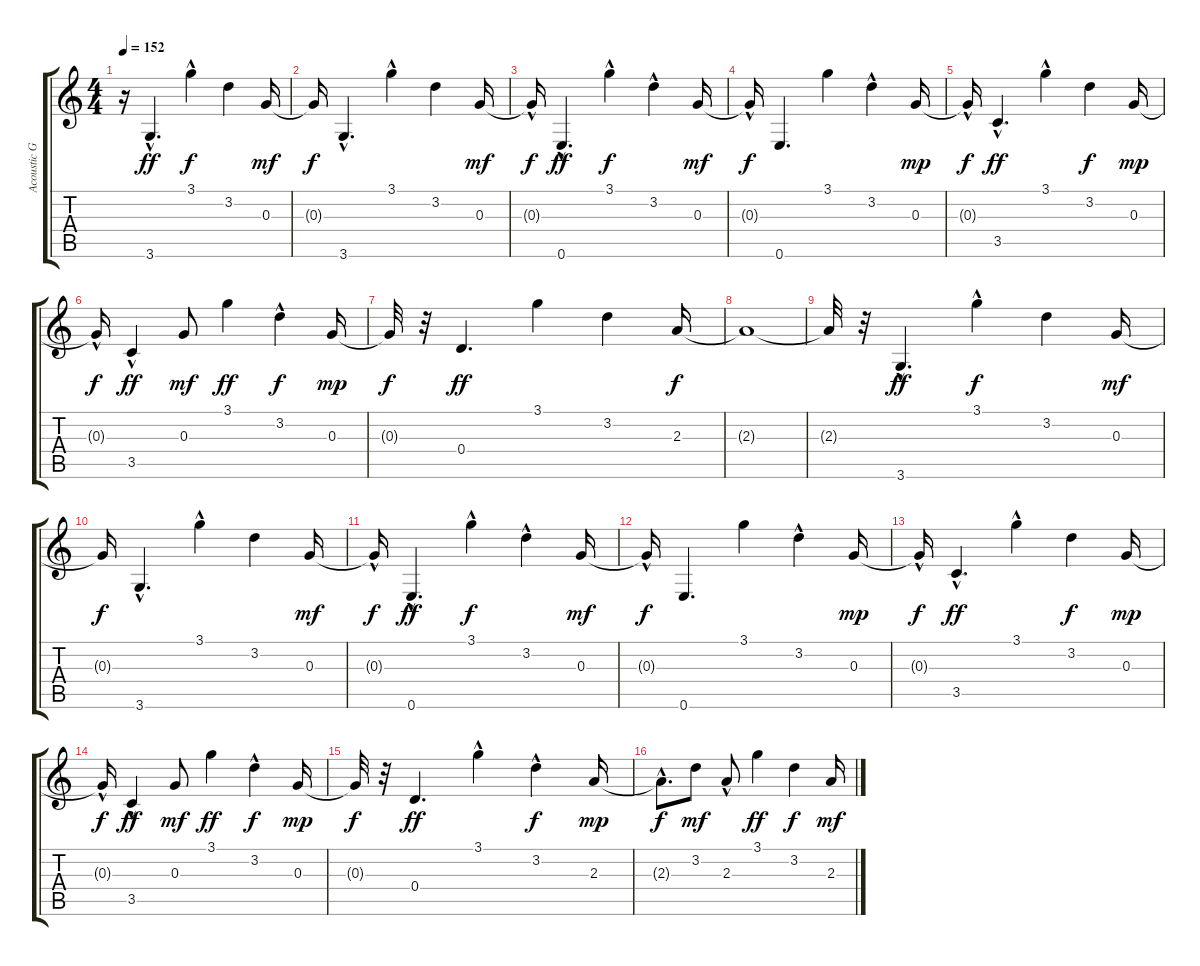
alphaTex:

\track ("Acoustic Guitar" "Acoustic G") {instrument acousticguitarsteel}
\staff {score tabs}
\tuning (E4 B3 G3 D3 A2 E2) {hide}
\ts (4 4)
\tempo 152
\clef g2
\ks c
r.16{dy ff instrument acousticguitarsteel} 3.6{hac}.4{d} 3.1{hac}.4{dy f} 3.2.4 0.3.16{dy mf} |
0.3{t}.16{dy f} 3.6{hac}.4{d} 3.1{hac}.4 3.2.4 0.3.16{dy mf} |
0.3{hac t}.16{dy f} 0.6{hac}.4{d dy ff} 3.1{hac}.4{dy f} 3.2{hac}.4 0.3.16{dy mf} |
0.3{hac t}.16{dy f} 0.6.4{d} 3.1.4 3.2{hac}.4 0.3.16{dy mp} |
0.3{hac t}.16{dy f} 3.5{hac}.4{d dy ff} 3.1{hac}.4 3.2.4{dy f} 0.3.16{dy mp} |
0.3{hac t}.16{dy f} 3.5{hac}.4{dy ff} 0.3.8{dy mf} 3.1.4{dy ff} 3.2{hac}.4{dy f} 0.3.16{dy mp} |
0.3{t}.32{dy f} r.32 0.4.4{d dy ff} 3.1.4 3.2.4 2.3.16{dy f} |
2.3{t}.1 |
2.3{t}.32 r.32 3.6{hac}.4{d dy ff} 3.1{hac}.4{dy f} 3.2.4 0.3.16{dy mf} |
0.3{t}.16{dy f} 3.6{hac}.4{d} 3.1{hac}.4 3.2.4 0.3.16{dy mf} |
0.3{hac t}.16{dy f} 0.6{hac}.4{d dy ff} 3.1{hac}.4{dy f} 3.2{hac}.4 0.3.16{dy mf} |
0.3{hac t}.16{dy f} 0.6.4{d} 3.1.4 3.2{hac}.4 0.3.16{dy mp} |
0.3{hac t}.16{dy f} 3.5{hac}.4{d dy ff} 3.1{hac}.4 3.2.4{dy f} 0.3.16{dy mp} |
0.3{hac t}.16{dy f} 3.5{hac}.4{dy ff} 0.3.8{dy mf} 3.1.4{dy ff} 3.2{hac}.4{dy f} 0.3.16{dy mp} |
0.3{t}.32{dy f} r.32 0.4.4{d dy ff} 3.1{hac}.4 3.2{hac}.4{dy f} 2.3.16{dy mp} |
2.3{hac t}.8{d dy f} 3.2.8{dy mf} 2.3{hac}.8 3.1.4{dy ff} 3.2.4{dy f} 2.3.16{dy mf}
